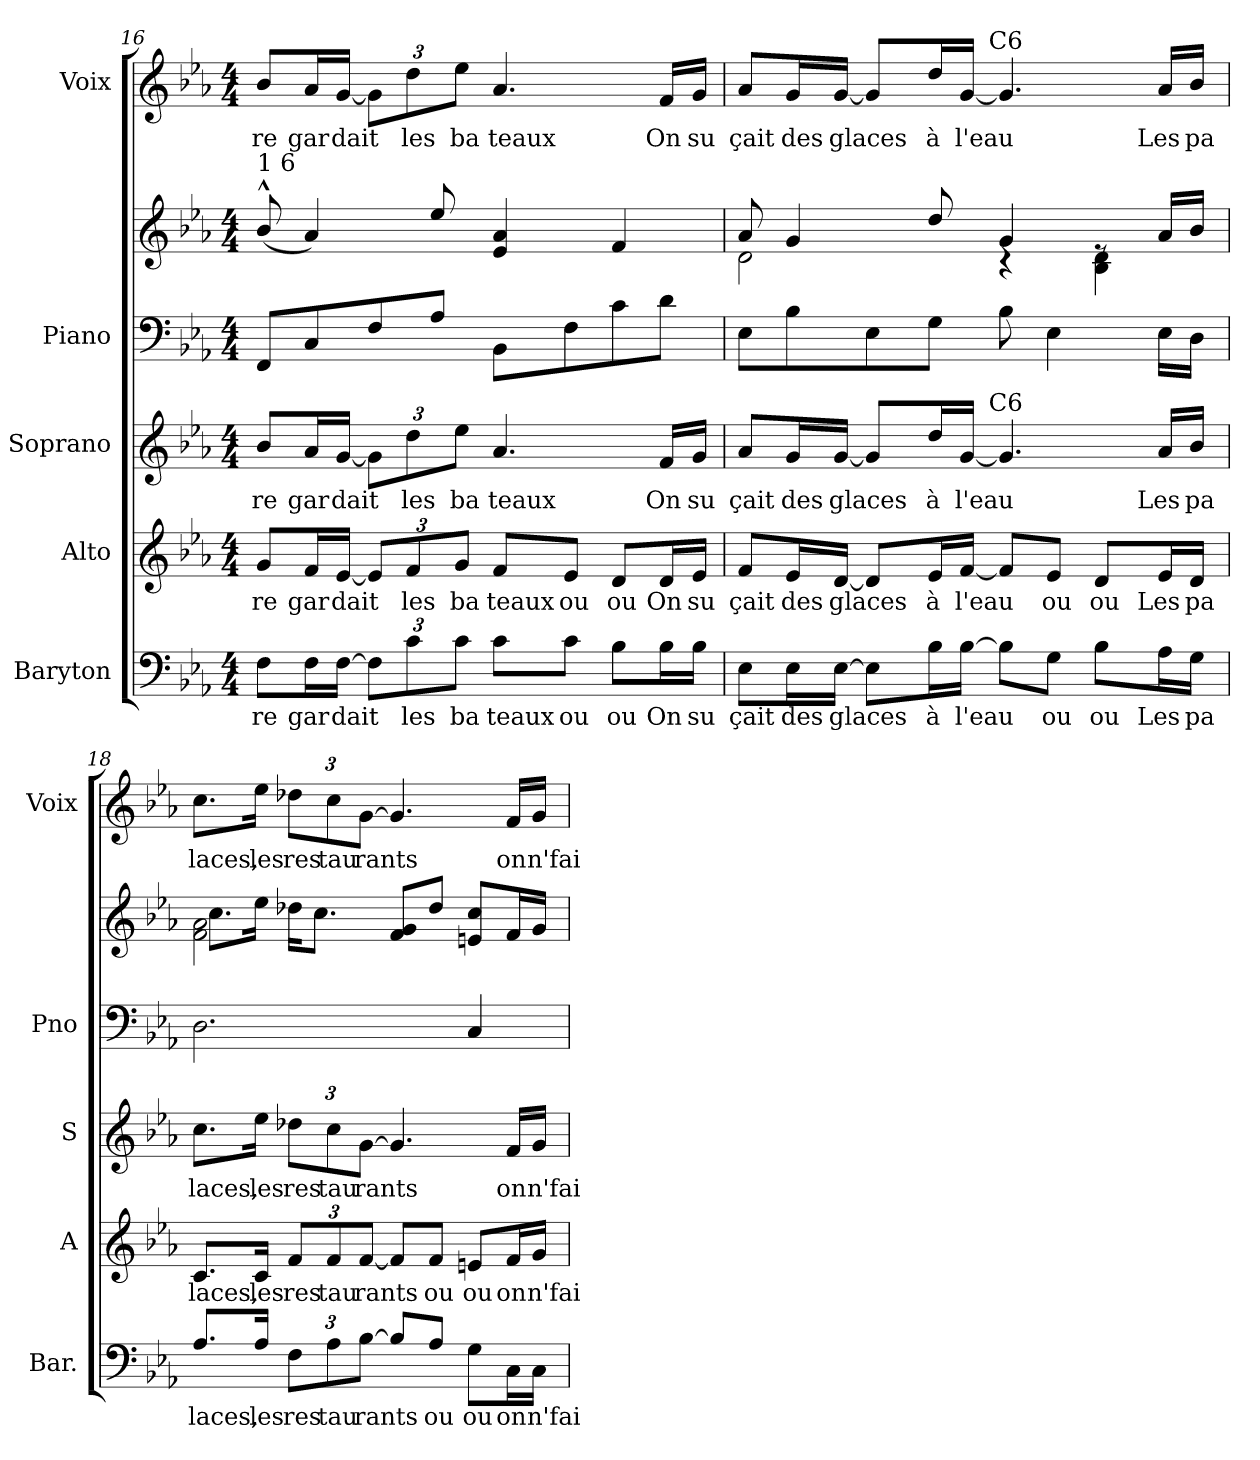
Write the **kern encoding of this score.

**kern	**text	**kern	**text	**kern	**text	**kern	**kern	**kern	**text
*part5	*part5	*part4	*part4	*part3	*part3	*part2	*part2	*part1	*part1
*staff6	*staff6	*staff5	*staff5	*staff4	*staff4	*staff3	*staff2	*staff1	*staff1
*I"Baryton	*	*I"Alto	*	*I"Soprano	*	*I"Piano	*	*I"Voix	*
*I'Bar.	*	*I'A	*	*I'S	*	*I'Pno	*	*I'Voix	*
*clefF4	*	*clefG2	*	*clefG2	*	*clefF4	*clefG2	*clefG2	*
*k[b-e-a-]	*	*k[b-e-a-]	*	*k[b-e-a-]	*	*k[b-e-a-]	*k[b-e-a-]	*k[b-e-a-]	*
*E-:	*	*E-:	*	*E-:	*	*E-:	*E-:	*E-:	*
*M4/4	*	*M4/4	*	*M4/4	*	*M4/4	*M4/4	*M4/4	*
=16	=16	=16	=16	=16	=16	=16	=16	=16	=16
!	!LO:LY:b	!	!	!	!	!	!	!	!
!	!	!	!LO:LY:b	!	!	!	!	!	!
!	!	!	!	!	!LO:LY:b	!	!	!	!
!	!	!	!	!	!	!	!LO:TX:a:t=1 6	!	!
!	!	!	!	!	!	!	!	!	!LO:LY:b
8F\L	re	8g/L	re	8b-/L	re	8FF/L	(<8b-^^>/	8b-/L	re
!	!LO:LY:b	!	!	!	!	!	!	!	!
!	!	!	!LO:LY:b	!	!	!	!	!	!
!	!	!	!	!	!LO:LY:b	!	!	!	!
!	!	!	!	!	!	!	!	!	!LO:LY:b
16F\L	gar	16f/L	gar	16a-/L	gar	8C/	4a-/)	16a-/L	gar
!	!LO:LY:b	!	!	!	!	!	!	!	!
!	!	!	!LO:LY:b	!	!	!	!	!	!
!	!	!	!	!	!LO:LY:b	!	!	!	!
!	!	!	!	!	!	!	!	!	!LO:LY:b
[<16F\JJ	dait	[<16e-/JJ	dait	[<16g/JJ	dait	.	.	[<16g/JJ	dait
*	*	*Xbrackettup	*	*	*	*	*	*	*
12F\L]	.	12e-/L]	.	12g\L]	.	8F/	.	12g\L]	.
!	!LO:LY:b	!	!	!	!	!	!	!	!
!	!	!	!LO:LY:b	!	!	!	!	!	!
!	!	!	!	!	!LO:LY:b	!	!	!	!
!	!	!	!	!	!	!	!	!	!LO:LY:b
12c\	les	12f/	les	12dd\	les	.	.	12dd\	les
.	.	.	.	.	.	8A-/J	8ee-/	.	.
!	!LO:LY:b	!	!	!	!	!	!	!	!
!	!	!	!LO:LY:b	!	!	!	!	!	!
!	!	!	!	!	!LO:LY:b	!	!	!	!
!	!	!	!	!	!	!	!	!	!LO:LY:b
12c\J	ba	12g/J	ba	12ee-\J	ba	.	.	12ee-\J	ba
!	!LO:LY:b	!	!	!	!	!	!	!	!
!	!	!	!LO:LY:b	!	!	!	!	!	!
!	!	!	!	!	!LO:LY:b	!	!	!	!
!	!	!	!	!	!	!	!	!	!LO:LY:b
8c\L	teaux	8f/L	teaux	4.a-/	teaux	8BB-\L	4e-/ 4a-/	4.a-/	teaux
!	!LO:LY:b	!	!	!	!	!	!	!	!
!	!	!	!LO:LY:b	!	!	!	!	!	!
8c\J	ou	8e-/J	ou	.	.	8F\	.	.	.
!	!LO:LY:b	!	!	!	!	!	!	!	!
!	!	!	!LO:LY:b	!	!	!	!	!	!
8B-\L	ou	8d/L	ou	.	.	8c\	4f/	.	.
!	!LO:LY:b	!	!	!	!	!	!	!	!
!	!	!	!LO:LY:b	!	!	!	!	!	!
!	!	!	!	!	!LO:LY:b	!	!	!	!
!	!	!	!	!	!	!	!	!	!LO:LY:b
16B-\L	On	16d/L	On	16f/LL	On	8d\J	.	16f/LL	On
!	!LO:LY:b	!	!	!	!	!	!	!	!
!	!	!	!LO:LY:b	!	!	!	!	!	!
!	!	!	!	!	!LO:LY:b	!	!	!	!
!	!	!	!	!	!	!	!	!	!LO:LY:b
16B-\JJ	su	16e-/JJ	su	16g/JJ	su	.	.	16g/JJ	su
=17	=17	=17	=17	=17	=17	=17	=17	=17	=17
!	!LO:LY:b	!	!	!	!	!	!	!	!
!	!	!	!LO:LY:b	!	!	!	!	!	!
!	!	!	!	!	!LO:LY:b	!	!	!	!
*	*	*	*	*	*	*	*^	*	*
!	!	!	!	!	!	!	!	!	!LO:TX:a:t=Fmaj7	!
!	!	!	!	!LO:TX:a:t=Fmaj7	!	!	!	!	!	!
!	!	!	!	!	!	!	!	!	!	!LO:LY:b
*	*	*	*	*^	*	*	*	*	*^	*
8E-\L	çait	8f/L	çait	8a-/L	3ryy	çait	8E-\L	8a-/	2d\	8a-/L	3ryy	çait
!	!LO:LY:b	!	!	!	!	!	!	!	!	!	!	!
!	!	!	!LO:LY:b	!	!	!	!	!	!	!	!	!
!	!	!	!	!	!	!LO:LY:b	!	!	!	!	!	!
!	!	!	!	!	!	!	!	!	!	!	!	!LO:LY:b
16E-\L	des	16e-/L	des	16g/L	.	des	8B-\	4g/	.	16g/L	.	des
!	!LO:LY:b	!	!	!	!	!	!	!	!	!	!	!
!	!	!	!LO:LY:b	!	!	!	!	!	!	!	!	!
!	!	!	!	!	!	!LO:LY:b	!	!	!	!	!	!
!	!	!	!	!	!	!	!	!	!	!	!	!LO:LY:b
[<16E-\JJ	glaces	[<16d/JJ	glaces	[<16g/JJ	.	glaces	.	.	.	[<16g/JJ	.	glaces
8E-\L]	.	8d/L]	.	8g/L]	.	.	8E-\	.	.	8g/L]	.	.
.	.	.	.	.	12...ryy	.	.	.	.	.	12...ryy	.
!	!LO:LY:b	!	!	!	!	!	!	!	!	!	!	!
!	!	!	!LO:LY:b	!	!	!	!	!	!	!	!	!
!	!	!	!	!	!	!LO:LY:b	!	!	!	!	!	!
!	!	!	!	!	!	!	!	!	!	!	!	!LO:LY:b
16B-\L	à	16e-/L	à	16dd/L	.	à	8G\J	8dd/	.	16dd/L	.	à
!	!LO:LY:b	!	!	!	!	!	!	!	!	!	!	!
!	!	!	!LO:LY:b	!	!	!	!	!	!	!	!	!
!	!	!	!	!	!	!LO:LY:b	!	!	!	!	!	!
!	!	!	!	!	!	!	!	!	!	!	!	!LO:LY:b
[<16B-\JJ	l'eau	[<16f/JJ	l'eau	[>16g/JJ	.	l'eau	.	.	.	[>16g/JJ	.	l'eau
!	!	!	!	!	!	!	!	!	!	!	!LO:TX:a:t=C6	!
!	!	!	!	!	!LO:TX:a:t=C6	!	!	!	!	!	!	!
.	.	.	.	.	3ryy	.	.	.	.	.	3ryy	.
8B-\L]	.	8f/L]	.	4.g/]	.	.	8B-\	4g/	4rc	4.g/]	.	.
!	!LO:LY:b	!	!	!	!	!	!	!	!	!	!	!
!	!	!	!LO:LY:b	!	!	!	!	!	!	!	!	!
8G\J	ou	8e-/J	ou	.	.	.	4E-\	.	.	.	.	.
!	!LO:LY:b	!	!	!	!	!	!	!	!	!	!	!
!	!	!	!LO:LY:b	!	!	!	!	!	!	!	!	!
8B-\L	ou	8d/L	ou	.	.	.	.	8re	4B-\ 4d\	.	.	.
.	.	.	.	.	6ryy	.	.	.	.	.	6ryy	.
!	!LO:LY:b	!	!	!	!	!	!	!	!	!	!	!
!	!	!	!LO:LY:b	!	!	!	!	!	!	!	!	!
!	!	!	!	!	!	!LO:LY:b	!	!	!	!	!	!
!	!	!	!	!	!	!	!	!	!	!	!	!LO:LY:b
16A-\L	Les	16e-/L	Les	16a-/LL	.	Les	16E-\LL	16a-/LL	.	16a-/LL	.	Les
!	!LO:LY:b	!	!	!	!	!	!	!	!	!	!	!
!	!	!	!LO:LY:b	!	!	!	!	!	!	!	!	!
!	!	!	!	!	!	!LO:LY:b	!	!	!	!	!	!
!	!	!	!	!	!	!	!	!	!	!	!	!LO:LY:b
16G\JJ	pa	16d/JJ	pa	16b-/JJ	.	pa	16D\JJ	16b-/JJ	.	16b-/JJ	.	pa
.	.	.	.	.	96ryy	.	.	.	.	.	96ryy	.
*	*	*	*	*v	*v	*	*	*	*	*v	*v	*
!!LO:PB:g=z
=18	=18	=18	=18	=18	=18	=18	=18	=18	=18	=18
*	*	*	*	*^	*	*	*	*	*^	*
!	!LO:LY:b	!	!	!	!	!	!	!	!	!	!	!
*	*	*	*	*v	*v	*	*	*	*	*v	*v	*
*	*	*	*	*^	*	*	*	*	*^	*
!	!	!	!LO:LY:b	!	!	!	!	!	!	!	!	!
*	*	*	*	*v	*v	*	*	*	*	*v	*v	*
*	*	*	*	*^	*	*	*	*	*^	*
!	!	!	!	!	!	!LO:LY:b	!	!	!	!	!	!
*	*	*	*	*v	*v	*	*	*	*	*v	*v	*
*	*	*	*	*^	*	*	*	*	*^	*
!	!	!	!	!	!	!	!	!	!	!	!	!LO:LY:b
*	*	*	*	*v	*v	*	*	*	*	*v	*v	*
8.A-/L	laces,	8.c/L	laces,	8.cc\L	laces,	2.D\	2f\ 2a-\	8.cc\L	8.cc\L	laces,
!	!LO:LY:b	!	!	!	!	!	!	!	!	!
!	!	!	!LO:LY:b	!	!	!	!	!	!	!
!	!	!	!	!	!LO:LY:b	!	!	!	!	!
!	!	!	!	!	!	!	!	!	!	!LO:LY:b
16A-/Jk	les	16c/Jk	les	16ee-\Jk	les	.	.	16ee-\Jk	16ee-\Jk	les
*Xbrackettup	*	*	*	*	*	*	*	*	*	*
!	!LO:LY:b	!	!	!	!	!	!	!	!	!
!	!	!	!LO:LY:b	!	!	!	!	!	!	!
!	!	!	!	!	!LO:LY:b	!	!	!	!	!
!	!	!	!	!	!	!	!	!	!	!LO:LY:b
12F\L	res	12f/L	res	12dd-X\L	res	.	.	16dd-X\KL	12dd-X\L	res
.	.	.	.	.	.	.	.	8.cc\J	.	.
!	!LO:LY:b	!	!	!	!	!	!	!	!	!
!	!	!	!LO:LY:b	!	!	!	!	!	!	!
!	!	!	!	!	!LO:LY:b	!	!	!	!	!
!	!	!	!	!	!	!	!	!	!	!LO:LY:b
12A-\	tau	12f/	tau	12cc\	tau	.	.	.	12cc\	tau
!	!LO:LY:b	!	!	!	!	!	!	!	!	!
!	!	!	!LO:LY:b	!	!	!	!	!	!	!
!	!	!	!	!	!LO:LY:b	!	!	!	!	!
!	!	!	!	!	!	!	!	!	!	!LO:LY:b
[<12B-\J	rants	[<12f/J	rants	[12g\J	rants	.	.	.	[12g\J	rants
8B-/L]	.	8f/L]	.	4.g/]	.	.	8f/ 8g/L	2ryy	4.g/]	.
!	!LO:LY:b	!	!	!	!	!	!	!	!	!
!	!	!	!LO:LY:b	!	!	!	!	!	!	!
8A-/J	ou	8f/J	ou	.	.	.	8dd-/J	.	.	.
!	!LO:LY:b	!	!	!	!	!	!	!	!	!
!	!	!	!LO:LY:b	!	!	!	!	!	!	!
8G\L	ou	8en/L	ou	.	.	4C/	8en/ 8cc/L	.	.	.
!	!LO:LY:b	!	!	!	!	!	!	!	!	!
!	!	!	!LO:LY:b	!	!	!	!	!	!	!
!	!	!	!	!	!LO:LY:b	!	!	!	!	!
!	!	!	!	!	!	!	!	!	!	!LO:LY:b
16C\L	on	16f/L	on	16f/LL	on	.	16f/L	.	16f/LL	on
!	!LO:LY:b	!	!	!	!	!	!	!	!	!
!	!	!	!LO:LY:b	!	!	!	!	!	!	!
!	!	!	!	!	!LO:LY:b	!	!	!	!	!
!	!	!	!	!	!	!	!	!	!	!LO:LY:b
16C\JJ	n'fai	16g/JJ	n'fai	16g/JJ	n'fai	.	16g/JJ	.	16g/JJ	n'fai
*	*	*	*	*	*	*	*v	*v	*	*
=	=	=	=	=	=	=	=	=	=
*-	*-	*-	*-	*-	*-	*-	*-	*-	*-
